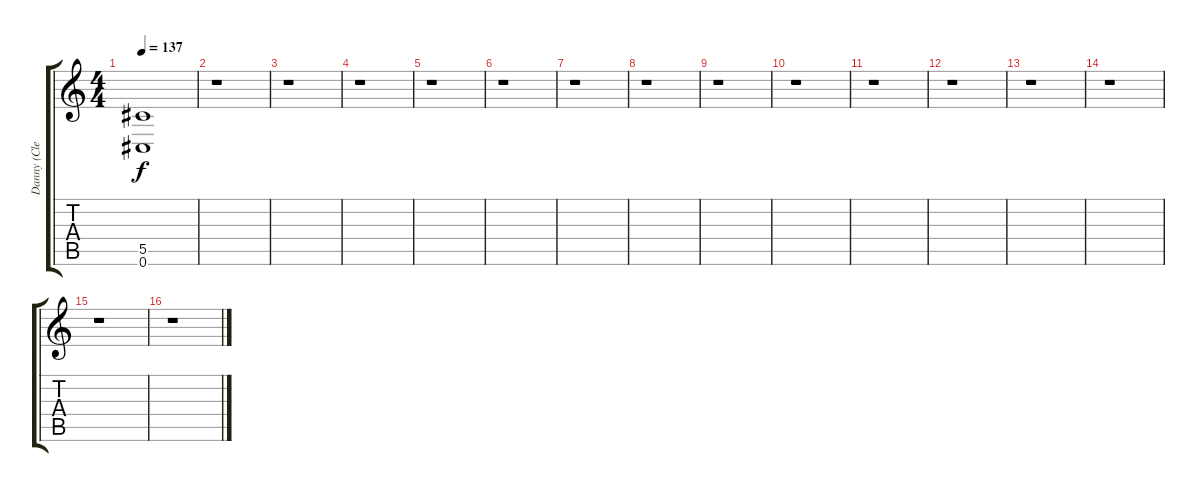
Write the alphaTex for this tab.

\track ("Danny (Clean)" "Danny (Cle") {instrument electricguitarclean}
\staff {score tabs}
\tuning (Eb4 Bb3 Gb3 Db3 Ab2 Db2) {hide}
\ts (4 4)
\tempo 137
\clef g2
\ks c
(5.5{t} 0.6{t}).1{dy f} |
r.1 |
r.1 |
r.1 |
r.1 |
r.1 |
r.1 |
r.1 |
r.1 |
r.1 |
r.1 |
r.1 |
r.1 |
r.1 |
r.1 |
r.1
